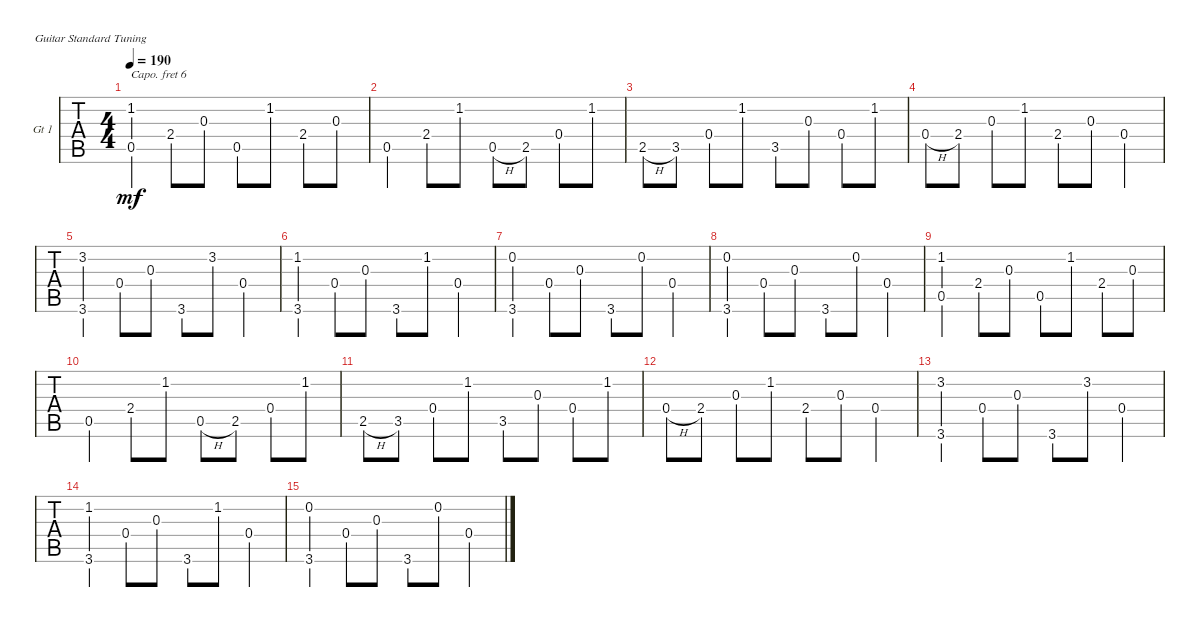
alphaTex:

\defaultSystemsLayout 4
\bracketExtendMode groupsimilarinstruments
\firstSystemTrackNameOrientation horizontal
\otherSystemsTrackNameOrientation horizontal
\track ("Steel Guitar" "Gt 1") {instrument acousticguitarsteel}
\staff {tabs}
\capo 6
\tuning (E4 B3 G3 D3 A2 E2)
\ts (4 4)
\tempo 190
\clef g2
\ks c
(1.2 0.5).4{dy mf instrument acousticguitarsteel} 2.4.8 0.3.8 0.5.8 1.2.8 2.4.8 0.3.8 |
0.5.4 2.4.8 1.2.8 0.5{h}.8 2.5.8 0.4.8 1.2.8 |
2.5{h}.8 3.5.8 0.4.8 1.2.8 3.5.8 0.3.8 0.4.8 1.2.8 |
0.4{h}.8 2.4.8 0.3.8 1.2.8 2.4.8 0.3.8 0.4.4 |
(3.6 3.2).4 0.4.8 0.3.8 3.6.8 3.2.8 0.4.4 |
(3.6 1.2).4 0.4.8 0.3.8 3.6.8 1.2.8 0.4.4 |
(3.6 0.2).4 0.4.8 0.3.8 3.6.8 0.2.8 0.4.4 |
(3.6 0.2).4 0.4.8 0.3.8 3.6.8 0.2.8 0.4.4 |
(1.2 0.5).4 2.4.8 0.3.8 0.5.8 1.2.8 2.4.8 0.3.8 |
0.5.4 2.4.8 1.2.8 0.5{h}.8 2.5.8 0.4.8 1.2.8 |
2.5{h}.8 3.5.8 0.4.8 1.2.8 3.5.8 0.3.8 0.4.8 1.2.8 |
0.4{h}.8 2.4.8 0.3.8 1.2.8 2.4.8 0.3.8 0.4.4 |
(3.6 3.2).4 0.4.8 0.3.8 3.6.8 3.2.8 0.4.4 |
(3.6 1.2).4 0.4.8 0.3.8 3.6.8 1.2.8 0.4.4 |
(3.6 0.2).4 0.4.8 0.3.8 3.6.8 0.2.8 0.4.4
